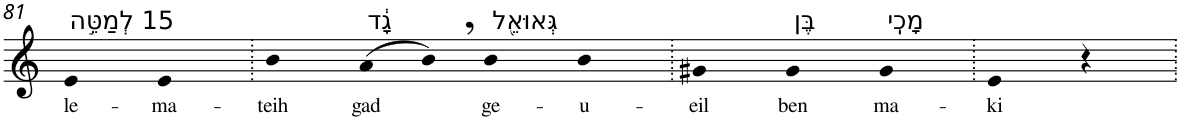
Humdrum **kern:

**kern	**text
*part1	*part1
*staff1	*staff1
*I"Piano	*
*I'Pno	*
!!LO:PB:g=z
*clefG2	*
*k[]	*
=81	=81
!LO:TX:a:t=15 לְמַטֵּ֣ה	!
!	!LO:LY:b
4e	le-
!	!LO:LY:b
4e	-ma-
=82.	=82.
!	!LO:LY:b
4b	-teih
!LO:TX:a:t=גָ֔ד	!
!	!LO:LY:b
(>8a	gad
8b,)	.
!LO:TX:a:t=גְּאוּאֵ֖ל	!
!	!LO:LY:b
4b	ge-
!	!LO:LY:b
4b	-u-
=83.	=83.
!	!LO:LY:b
4g#X	-eil
!LO:TX:a:t=בֶּן	!
!	!LO:LY:b
4g#	ben
!LO:TX:a:t=מָכִֽי	!
!	!LO:LY:b
4g#	ma-
=84.	=84.
!	!LO:LY:b
4e	-ki
4r	.
=.	=.
*-	*-
